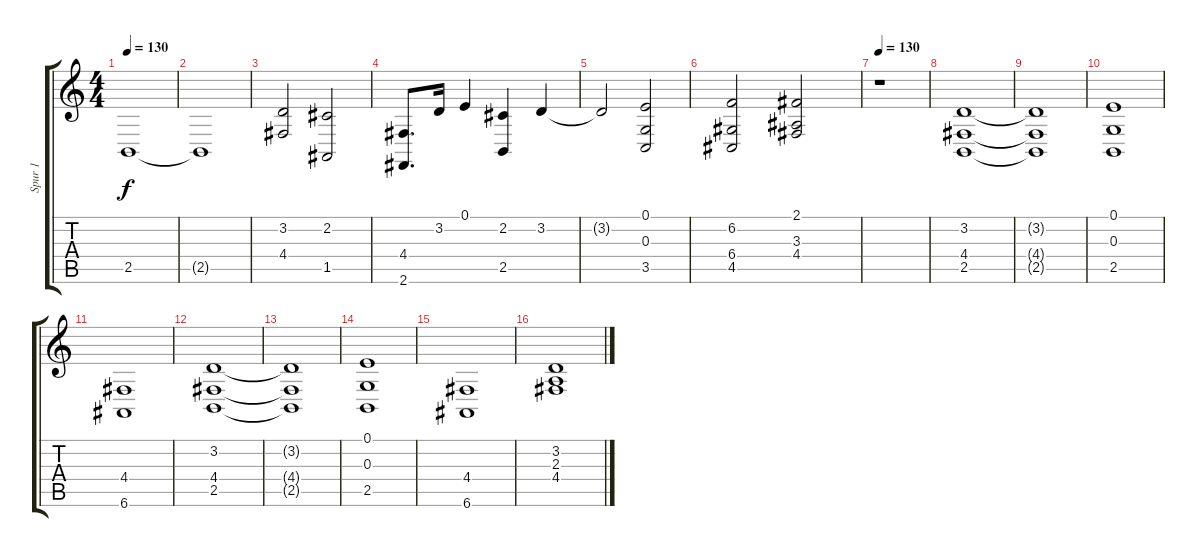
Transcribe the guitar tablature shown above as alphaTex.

\track ("Spur 1" "Spur 1") {instrument stringensemble1}
\staff {score tabs}
\tuning (E4 B3 G3 D3 A2 E2) {hide}
\ts (4 4)
\tempo 130
\clef g2
\ks c
2.5.1{dy f instrument stringensemble1} |
2.5{t}.1 |
(3.2 4.4).2 (2.2 1.5).2 |
(4.4 2.6).8{d} 3.2.16 0.1.4 (2.2 2.5).4 3.2.4 |
3.2{t}.2 (0.1 0.3 3.5).2 |
(6.2 6.4 4.5).2 (2.1 3.3 4.4).2 |
\tempo 130
r.1 |
(3.2 4.4 2.5).1 |
(3.2{t} 4.4{t} 2.5{t}).1 |
(0.1 0.3 2.5).1 |
(4.4 6.6).1 |
(3.2 4.4 2.5).1 |
(3.2{t} 4.4{t} 2.5{t}).1 |
(0.1 0.3 2.5).1 |
(4.4 6.6).1 |
(3.2 2.3 4.4).1
